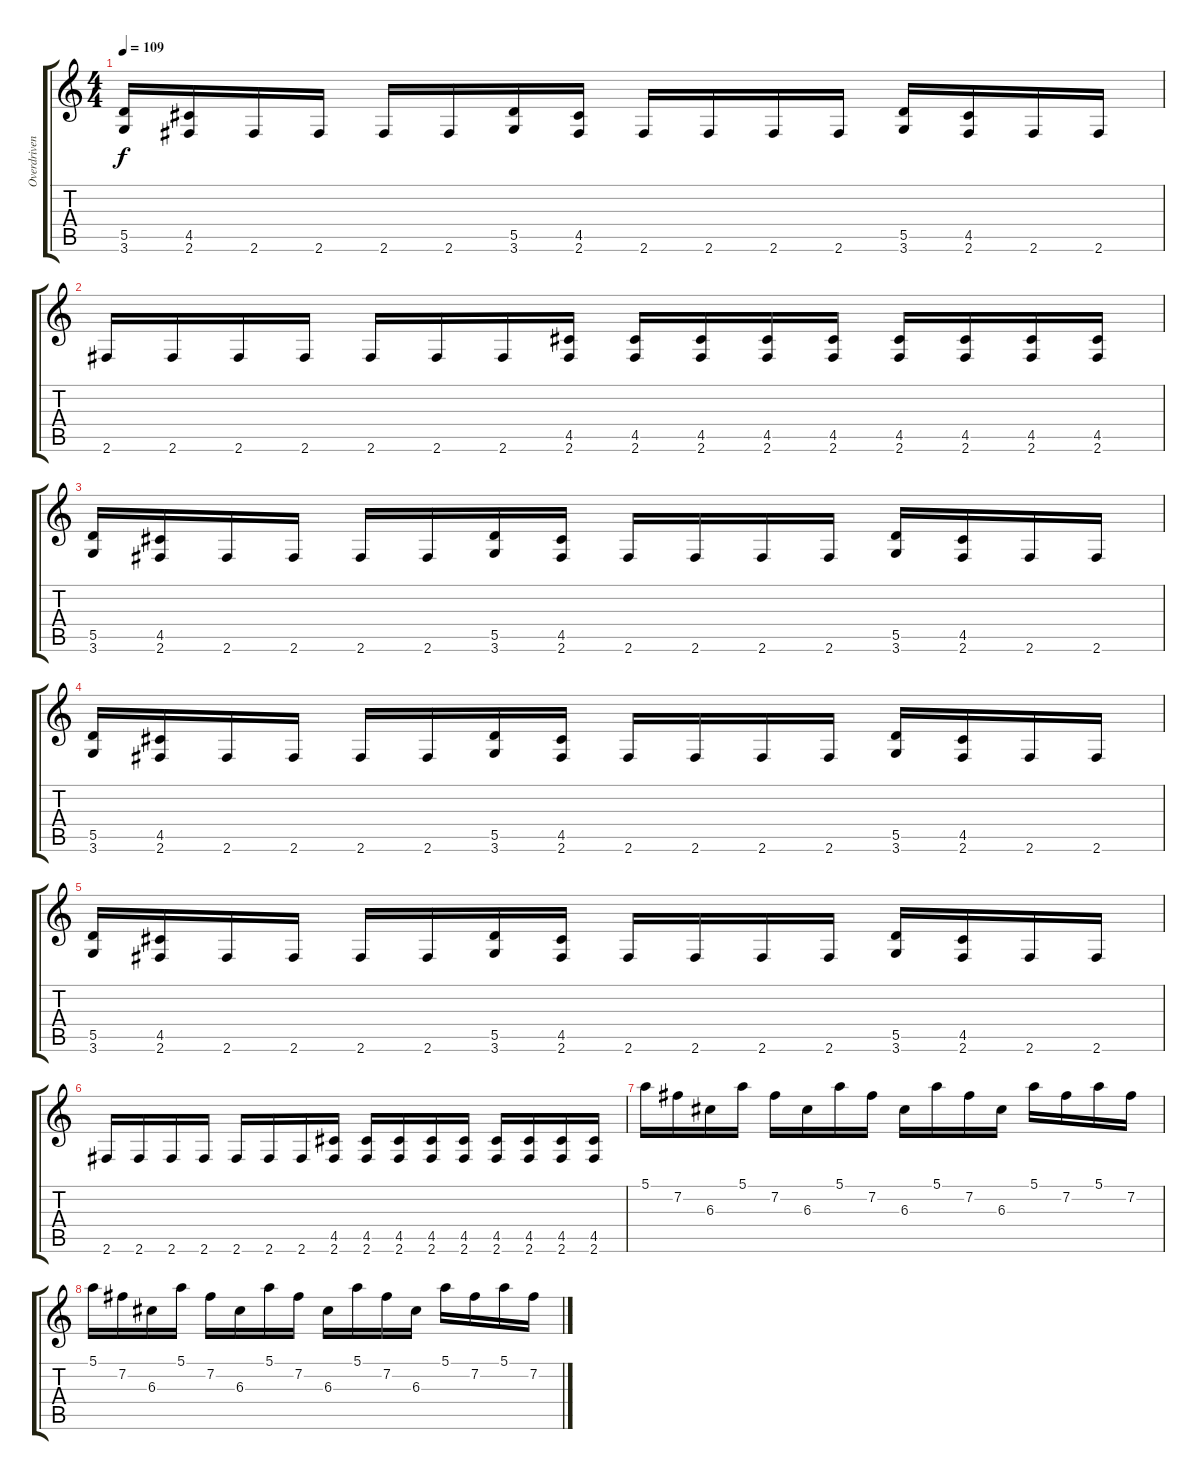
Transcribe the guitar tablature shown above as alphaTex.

\track ("Overdriven Guitar 2" "Overdriven") {instrument overdrivenguitar}
\staff {score tabs}
\tuning (E4 B3 G3 D3 A2 E2) {hide}
\ts (4 4)
\tempo 109
\clef g2
\ks c
(5.5 3.6).16{dy f} (4.5 2.6).16 2.6.16 2.6.16 2.6.16 2.6.16 (5.5 3.6).16 (4.5 2.6).16 2.6.16 2.6.16 2.6.16 2.6.16 (5.5 3.6).16 (4.5 2.6).16 2.6.16 2.6.16 |
2.6.16 2.6.16 2.6.16 2.6.16 2.6.16 2.6.16 2.6.16 (4.5 2.6).16 (4.5 2.6).16 (4.5 2.6).16 (4.5 2.6).16 (4.5 2.6).16 (4.5 2.6).16 (4.5 2.6).16 (4.5 2.6).16 (4.5 2.6).16 |
(5.5 3.6).16 (4.5 2.6).16 2.6.16 2.6.16 2.6.16 2.6.16 (5.5 3.6).16 (4.5 2.6).16 2.6.16 2.6.16 2.6.16 2.6.16 (5.5 3.6).16 (4.5 2.6).16 2.6.16 2.6.16 |
(5.5 3.6).16 (4.5 2.6).16 2.6.16 2.6.16 2.6.16 2.6.16 (5.5 3.6).16 (4.5 2.6).16 2.6.16 2.6.16 2.6.16 2.6.16 (5.5 3.6).16 (4.5 2.6).16 2.6.16 2.6.16 |
(5.5 3.6).16 (4.5 2.6).16 2.6.16 2.6.16 2.6.16 2.6.16 (5.5 3.6).16 (4.5 2.6).16 2.6.16 2.6.16 2.6.16 2.6.16 (5.5 3.6).16 (4.5 2.6).16 2.6.16 2.6.16 |
2.6.16 2.6.16 2.6.16 2.6.16 2.6.16 2.6.16 2.6.16 (4.5 2.6).16 (4.5 2.6).16 (4.5 2.6).16 (4.5 2.6).16 (4.5 2.6).16 (4.5 2.6).16 (4.5 2.6).16 (4.5 2.6).16 (4.5 2.6).16 |
5.1.16 7.2.16 6.3.16 5.1.16 7.2.16 6.3.16 5.1.16 7.2.16 6.3.16 5.1.16 7.2.16 6.3.16 5.1.16 7.2.16 5.1.16 7.2.16 |
5.1.16 7.2.16 6.3.16 5.1.16 7.2.16 6.3.16 5.1.16 7.2.16 6.3.16 5.1.16 7.2.16 6.3.16 5.1.16 7.2.16 5.1.16 7.2.16
